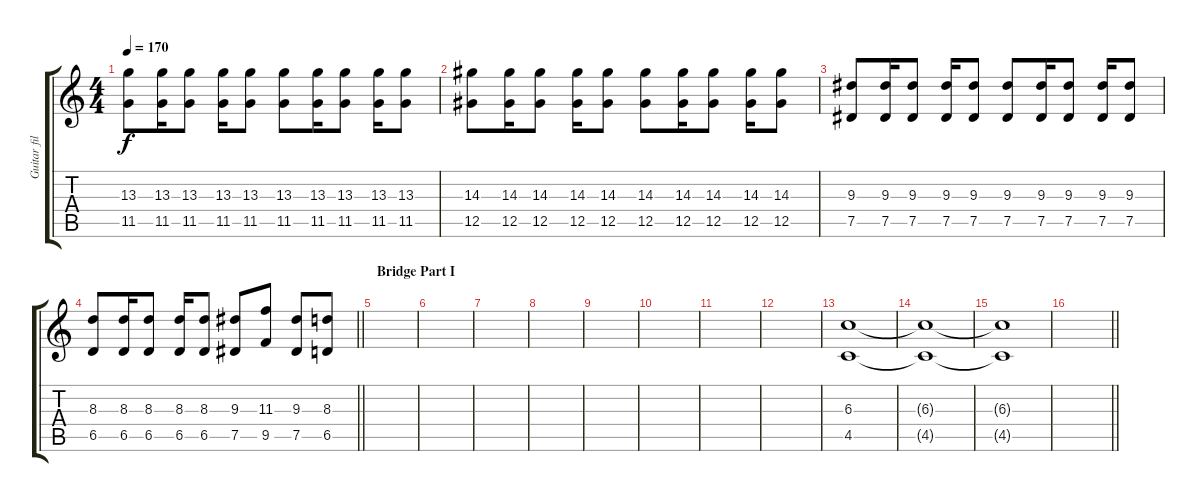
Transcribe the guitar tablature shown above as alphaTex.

\track ("Guitar fill" "Guitar fil") {instrument overdrivenguitar}
\staff {score tabs}
\tuning (Eb4 Bb3 Gb3 Db3 Ab2 Eb2) {hide}
\ts (4 4)
\tempo 170
\clef g2
\ks c
(13.3 11.5).8{dy f} (13.3 11.5).16 (13.3 11.5).8 (13.3 11.5).16 (13.3 11.5).8 (13.3 11.5).8 (13.3 11.5).16 (13.3 11.5).8 (13.3 11.5).16 (13.3 11.5).8 |
(14.3 12.5).8 (14.3 12.5).16 (14.3 12.5).8 (14.3 12.5).16 (14.3 12.5).8 (14.3 12.5).8 (14.3 12.5).16 (14.3 12.5).8 (14.3 12.5).16 (14.3 12.5).8 |
(9.3 7.5).8 (9.3 7.5).16 (9.3 7.5).8 (9.3 7.5).16 (9.3 7.5).8 (9.3 7.5).8 (9.3 7.5).16 (9.3 7.5).8 (9.3 7.5).16 (9.3 7.5).8 |
\barLineRight lightlight
(8.3 6.5).8 (8.3 6.5).16 (8.3 6.5).8 (8.3 6.5).16 (8.3 6.5).8 (9.3 7.5).8 (11.3 9.5).8 (9.3 7.5).8 (8.3 6.5).8 |
\section ("" "Bridge Part I")
|
|
|
|
|
|
|
|
(6.3 4.5).1 |
(6.3{t} 4.5{t}).1 |
(6.3{t} 4.5{t}).1 |
\barLineRight lightlight
